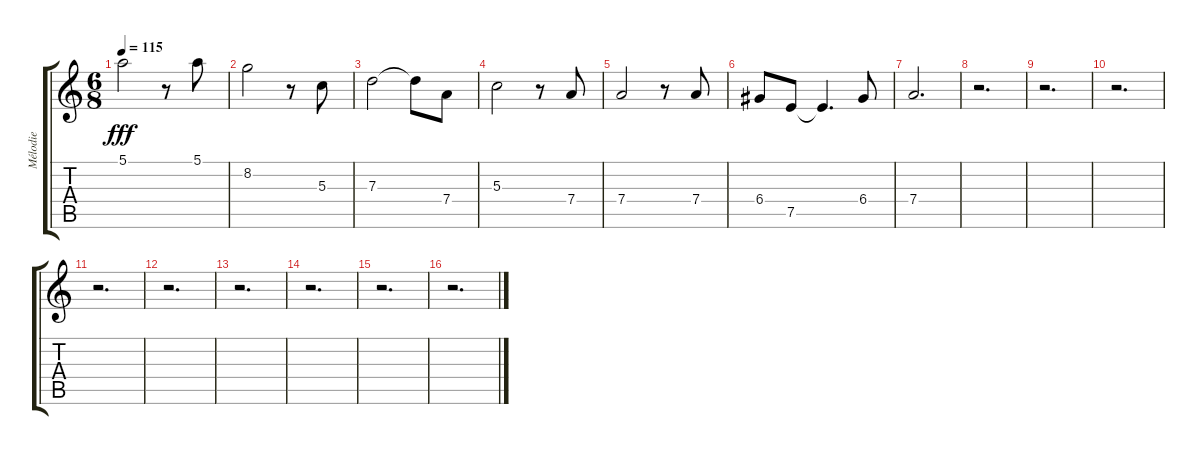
\track ("Mélodie" "Mélodie") {instrument electricguitarjazz}
\staff {score tabs}
\tuning (E4 B3 G3 D3 A2 E2) {hide}
\ts (6 8)
\tempo 115
\clef g2
\ks c
5.1.2{dy fff} r.8 5.1.8 |
8.2.2 r.8 5.3.8 |
7.3.2 7.3{t}.8 7.4.8 |
5.3.2 r.8 7.4.8 |
7.4.2 r.8 7.4.8 |
6.4.8 7.5.8 7.5{t}.4{d} 6.4.8 |
7.4.2{d} |
r.2{d} |
r.2{d} |
r.2{d} |
r.2{d} |
r.2{d} |
r.2{d} |
r.2{d} |
r.2{d} |
r.2{d}
